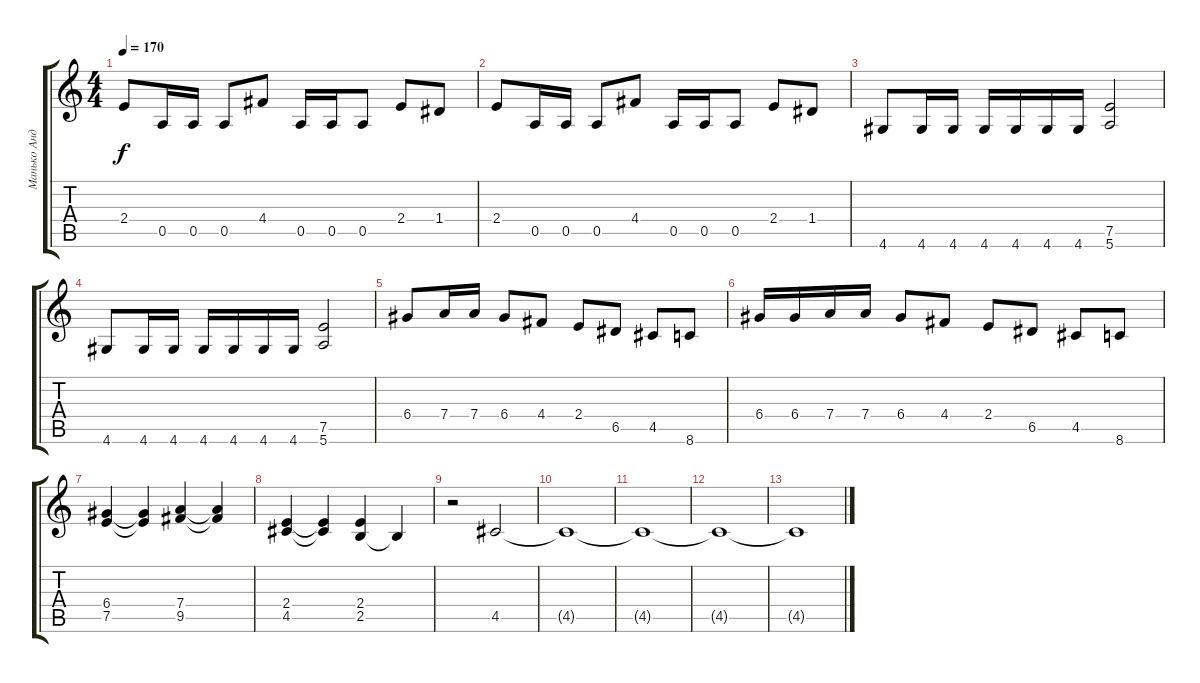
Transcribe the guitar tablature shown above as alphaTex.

\track ("Манько Андрей" "Манько Анд") {instrument distortionguitar}
\staff {score tabs}
\tuning (E4 B3 G3 D3 A2 E2) {hide}
\ts (4 4)
\tempo 170
\clef g2
\ks c
2.4.8{dy f} 0.5.16 0.5.16 0.5.8 4.4.8 0.5.16 0.5.16 0.5.8 2.4.8 1.4.8 |
2.4.8 0.5.16 0.5.16 0.5.8 4.4.8 0.5.16 0.5.16 0.5.8 2.4.8 1.4.8 |
4.6.8 4.6.16 4.6.16 4.6.16 4.6.16 4.6.16 4.6.16 (7.5 5.6).2 |
4.6.8 4.6.16 4.6.16 4.6.16 4.6.16 4.6.16 4.6.16 (7.5 5.6).2 |
6.4.8 7.4.16 7.4.16 6.4.8 4.4.8 2.4.8 6.5.8 4.5.8 8.6.8 |
6.4.16 6.4.16 7.4.16 7.4.16 6.4.8 4.4.8 2.4.8 6.5.8 4.5.8 8.6.8 |
(6.4 7.5).4 (6.4{t} 7.5{t}).4 (7.4 9.5).4 (7.4{t} 9.5{t}).4 |
(2.4 4.5).4 (2.4{t} 4.5{t}).4 (2.4 2.5).4 2.5{t}.4 |
r.2 4.5.2 |
4.5{t}.1 |
4.5{t}.1 |
4.5{t}.1 |
4.5{t}.1
